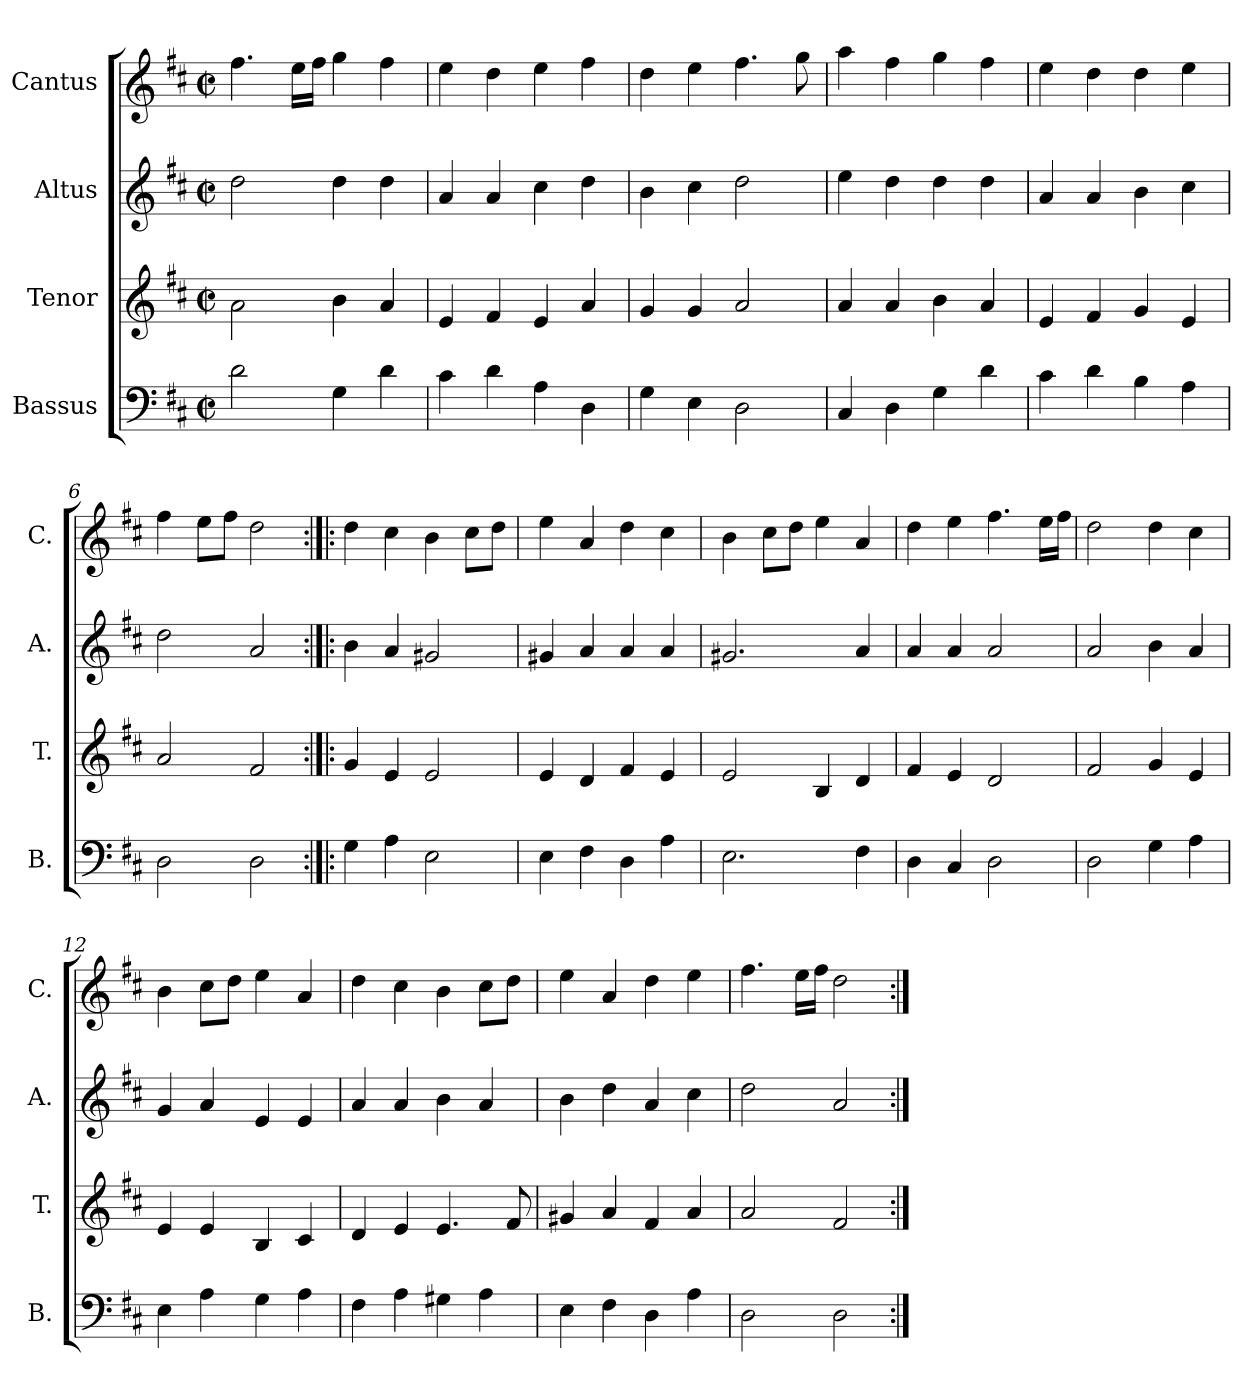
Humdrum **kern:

**kern	**kern	**kern	**kern
*part4	*part3	*part2	*part1
*staff4	*staff3	*staff2	*staff1
*I"Bassus	*I"Tenor	*I"Altus	*I"Cantus
*I'B.	*I'T.	*I'A.	*I'C.
*clefF4	*clefG2	*clefG2	*clefG2
*k[f#c#]	*k[f#c#]	*k[f#c#]	*k[f#c#]
*D:	*D:	*D:	*D:
*M2/2	*M2/2	*M2/2	*M2/2
*met(c|)	*met(c|)	*met(c|)	*met(c|)
=1	=1	=1	=1
2d\	2a\	2dd\	4.ff#\
.	.	.	16ee\LL
.	.	.	16ff#\JJ
4G\	4b\	4dd\	4gg\
4d\	4a/	4dd\	4ff#\
=2	=2	=2	=2
4c#\	4e/	4a/	4ee\
4d\	4f#/	4a/	4dd\
4A\	4e/	4cc#\	4ee\
4D\	4a/	4dd\	4ff#\
=3	=3	=3	=3
4G\	4g/	4b\	4dd\
4E\	4g/	4cc#\	4ee\
2D\	2a/	2dd\	4.ff#\
.	.	.	8gg\
=4	=4	=4	=4
4C#/	4a/	4ee\	4aa\
4D\	4a/	4dd\	4ff#\
4G\	4b\	4dd\	4gg\
4d\	4a/	4dd\	4ff#\
=5	=5	=5	=5
4c#\	4e/	4a/	4ee\
4d\	4f#/	4a/	4dd\
4B\	4g/	4b\	4dd\
4A\	4e/	4cc#\	4ee\
!!LO:LB:g=z
=6	=6	=6	=6
2D\	2a/	2dd\	4ff#\
.	.	.	8ee\L
.	.	.	8ff#\J
2D\	2f#/	2a/	2dd\
=7:|!|:	=7:|!|:	=7:|!|:	=7:|!|:
4G\	4g/	4b\	4dd\
4A\	4e/	4a/	4cc#\
2E\	2e/	2g#X/	4b\
.	.	.	8cc#\L
.	.	.	8dd\J
=8	=8	=8	=8
4E\	4e/	4g#/	4ee\
4F#\	4d/	4a/	4a/
4D\	4f#/	4a/	4dd\
4A\	4e/	4a/	4cc#\
=9	=9	=9	=9
2.E\	2e/	2.g#X/	4b\
.	.	.	8cc#\L
.	.	.	8dd\J
.	4B/	.	4ee\
4F#\	4d/	4a/	4a/
=10	=10	=10	=10
4D\	4f#/	4a/	4dd\
4C#/	4e/	4a/	4ee\
2D\	2d/	2a/	4.ff#\
.	.	.	16ee\LL
.	.	.	16ff#\JJ
!!LO:LB:g=z
=11	=11	=11	=11
2D\	2f#/	2a/	2dd\
4G\	4g/	4b\	4dd\
4A\	4e/	4a/	4cc#\
=12	=12	=12	=12
4E\	4e/	4g/	4b\
4A\	4e/	4a/	8cc#\L
.	.	.	8dd\J
4G\	4B/	4e/	4ee\
4A\	4c#/	4e/	4a/
=13	=13	=13	=13
4F#\	4d/	4a/	4dd\
4A\	4e/	4a/	4cc#\
4G#X\	4.e/	4b\	4b\
4A\	.	4a/	8cc#\L
.	8f#/	.	8dd\J
=14	=14	=14	=14
4E\	4g#X/	4b\	4ee\
4F#\	4a/	4dd\	4a/
4D\	4f#/	4a/	4dd\
4A\	4a/	4cc#\	4ee\
=15	=15	=15	=15
2D\	2a/	2dd\	4.ff#\
.	.	.	16ee\LL
.	.	.	16ff#\JJ
2D\	2f#/	2a/	2dd\
=:|!	=:|!	=:|!	=:|!
*-	*-	*-	*-
